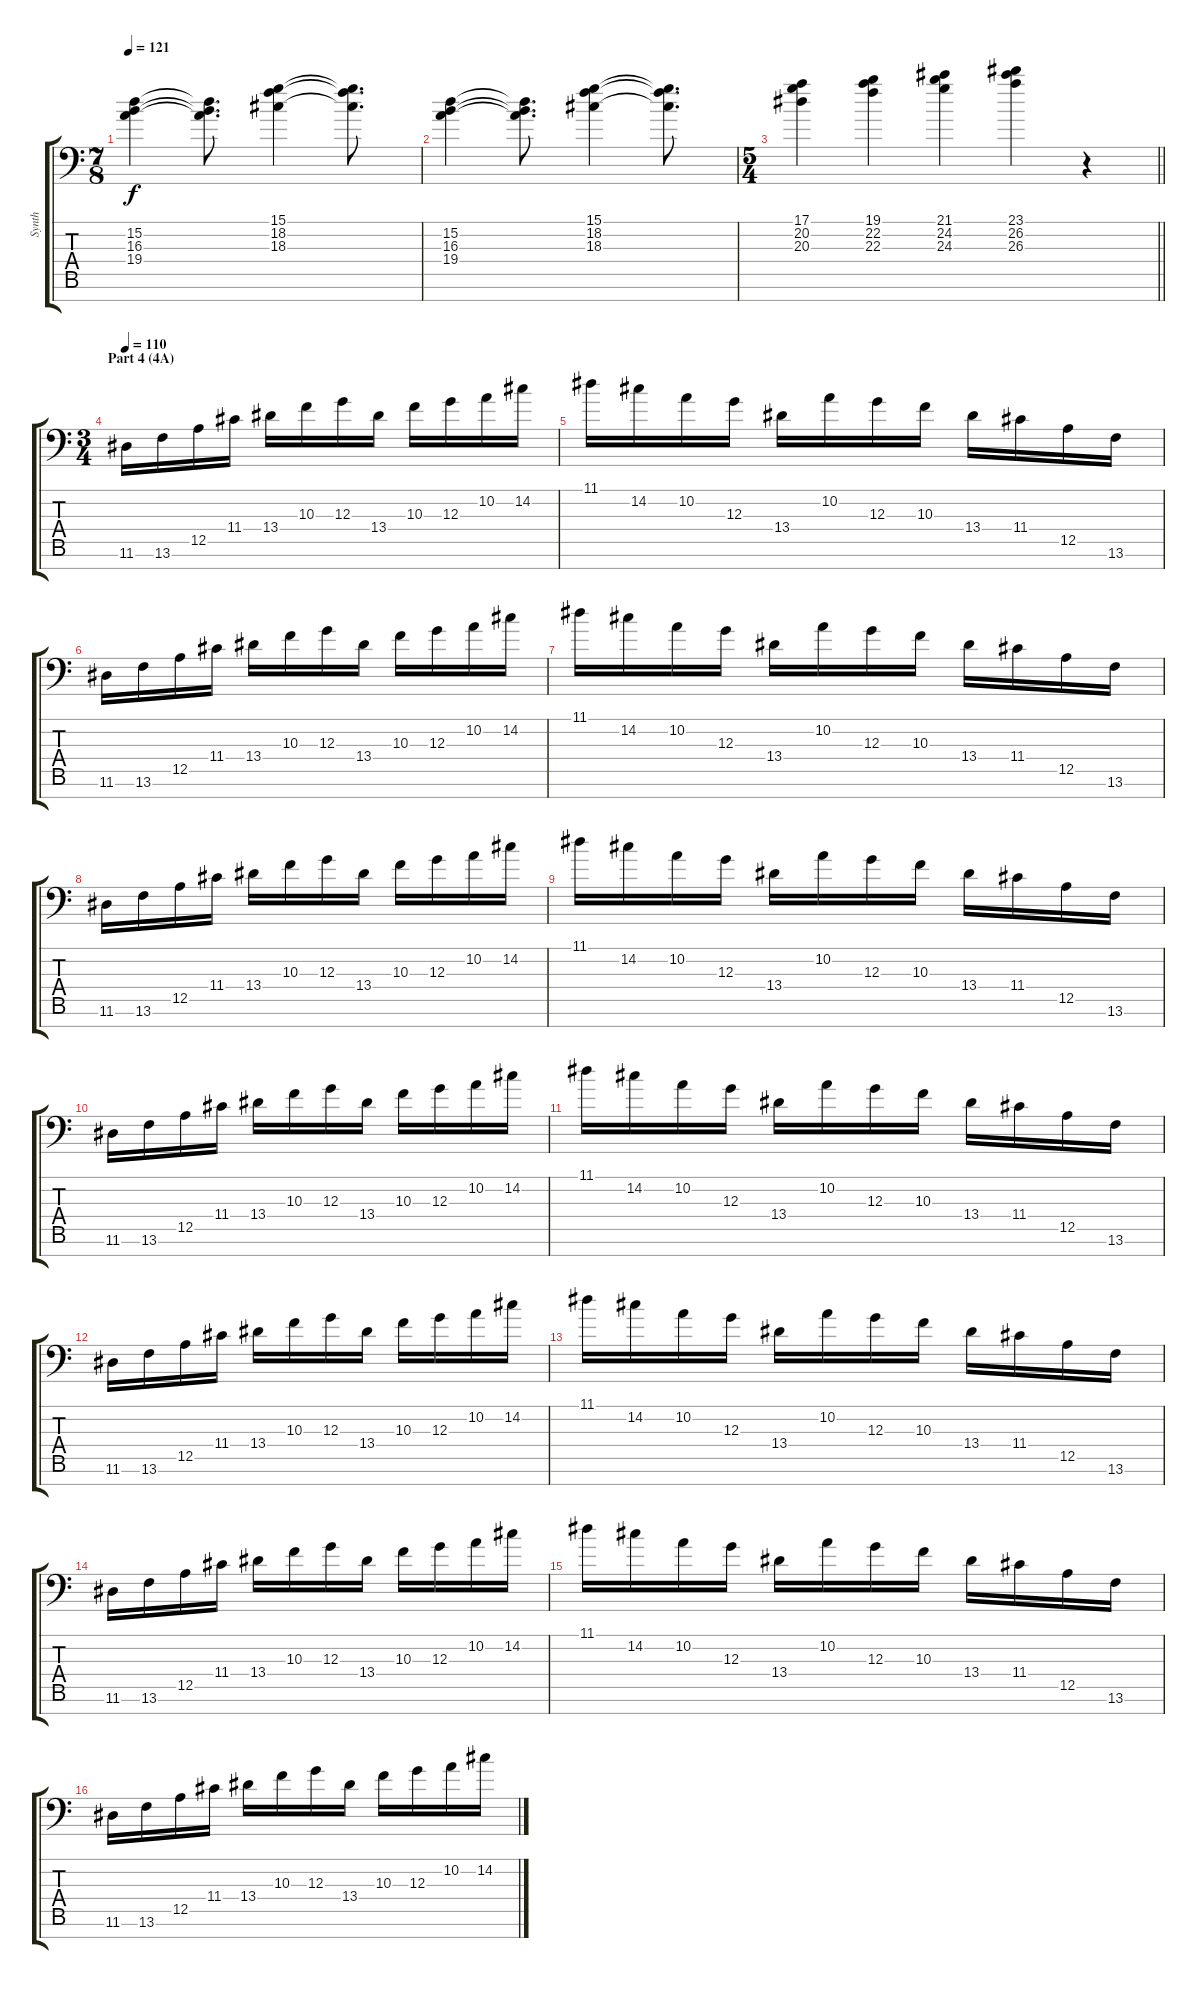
\track ("Synth" "Synth") {instrument flute}
\staff {score tabs}
\tuning (E4 B3 G3 D3 A2 E2 A1) {hide}
\ts (7 8)
\tempo 121
\clef f4
\ks c
(15.2 16.3 19.4).4{dy f} (15.2{t} 16.3{t} 19.4{t}).8{d} (15.1 18.2 18.3).4 (15.1{t} 18.2{t} 18.3{t}).8{d} |
(15.2 16.3 19.4).4 (15.2{t} 16.3{t} 19.4{t}).8{d} (15.1 18.2 18.3).4 (15.1{t} 18.2{t} 18.3{t}).8{d} |
\ts (5 4)
\barLineRight lightlight
(17.1 20.2 20.3).4 (19.1 22.2 22.3).4 (21.1 24.2 24.3).4 (23.1 26.2 26.3).4 r.4 |
\ts (3 4)
\section ("" "Part 4 (4A)")
\tempo 110
11.6.16{volume 11 balance 16 instrument vibraphone} 13.6.16 12.5.16 11.4.16 13.4.16 10.3.16 12.3.16 13.4.16 10.3.16 12.3.16 10.2.16 14.2.16 |
11.1.16 14.2.16 10.2.16 12.3.16 13.4.16 10.2.16 12.3.16 10.3.16 13.4.16 11.4.16 12.5.16 13.6.16 |
11.6.16 13.6.16 12.5.16 11.4.16 13.4.16 10.3.16 12.3.16 13.4.16 10.3.16 12.3.16 10.2.16 14.2.16 |
11.1.16 14.2.16 10.2.16 12.3.16 13.4.16 10.2.16 12.3.16 10.3.16 13.4.16 11.4.16 12.5.16 13.6.16 |
11.6.16 13.6.16 12.5.16 11.4.16 13.4.16 10.3.16 12.3.16 13.4.16 10.3.16 12.3.16 10.2.16 14.2.16 |
11.1.16 14.2.16 10.2.16 12.3.16 13.4.16 10.2.16 12.3.16 10.3.16 13.4.16 11.4.16 12.5.16 13.6.16 |
11.6.16 13.6.16 12.5.16 11.4.16 13.4.16 10.3.16 12.3.16 13.4.16 10.3.16 12.3.16 10.2.16 14.2.16 |
11.1.16 14.2.16 10.2.16 12.3.16 13.4.16 10.2.16 12.3.16 10.3.16 13.4.16 11.4.16 12.5.16 13.6.16 |
11.6.16 13.6.16 12.5.16 11.4.16 13.4.16 10.3.16 12.3.16 13.4.16 10.3.16 12.3.16 10.2.16 14.2.16 |
11.1.16 14.2.16 10.2.16 12.3.16 13.4.16 10.2.16 12.3.16 10.3.16 13.4.16 11.4.16 12.5.16 13.6.16 |
11.6.16 13.6.16 12.5.16 11.4.16 13.4.16 10.3.16 12.3.16 13.4.16 10.3.16 12.3.16 10.2.16 14.2.16 |
11.1.16 14.2.16 10.2.16 12.3.16 13.4.16 10.2.16 12.3.16 10.3.16 13.4.16 11.4.16 12.5.16 13.6.16 |
11.6.16 13.6.16 12.5.16 11.4.16 13.4.16 10.3.16 12.3.16 13.4.16 10.3.16 12.3.16 10.2.16 14.2.16
